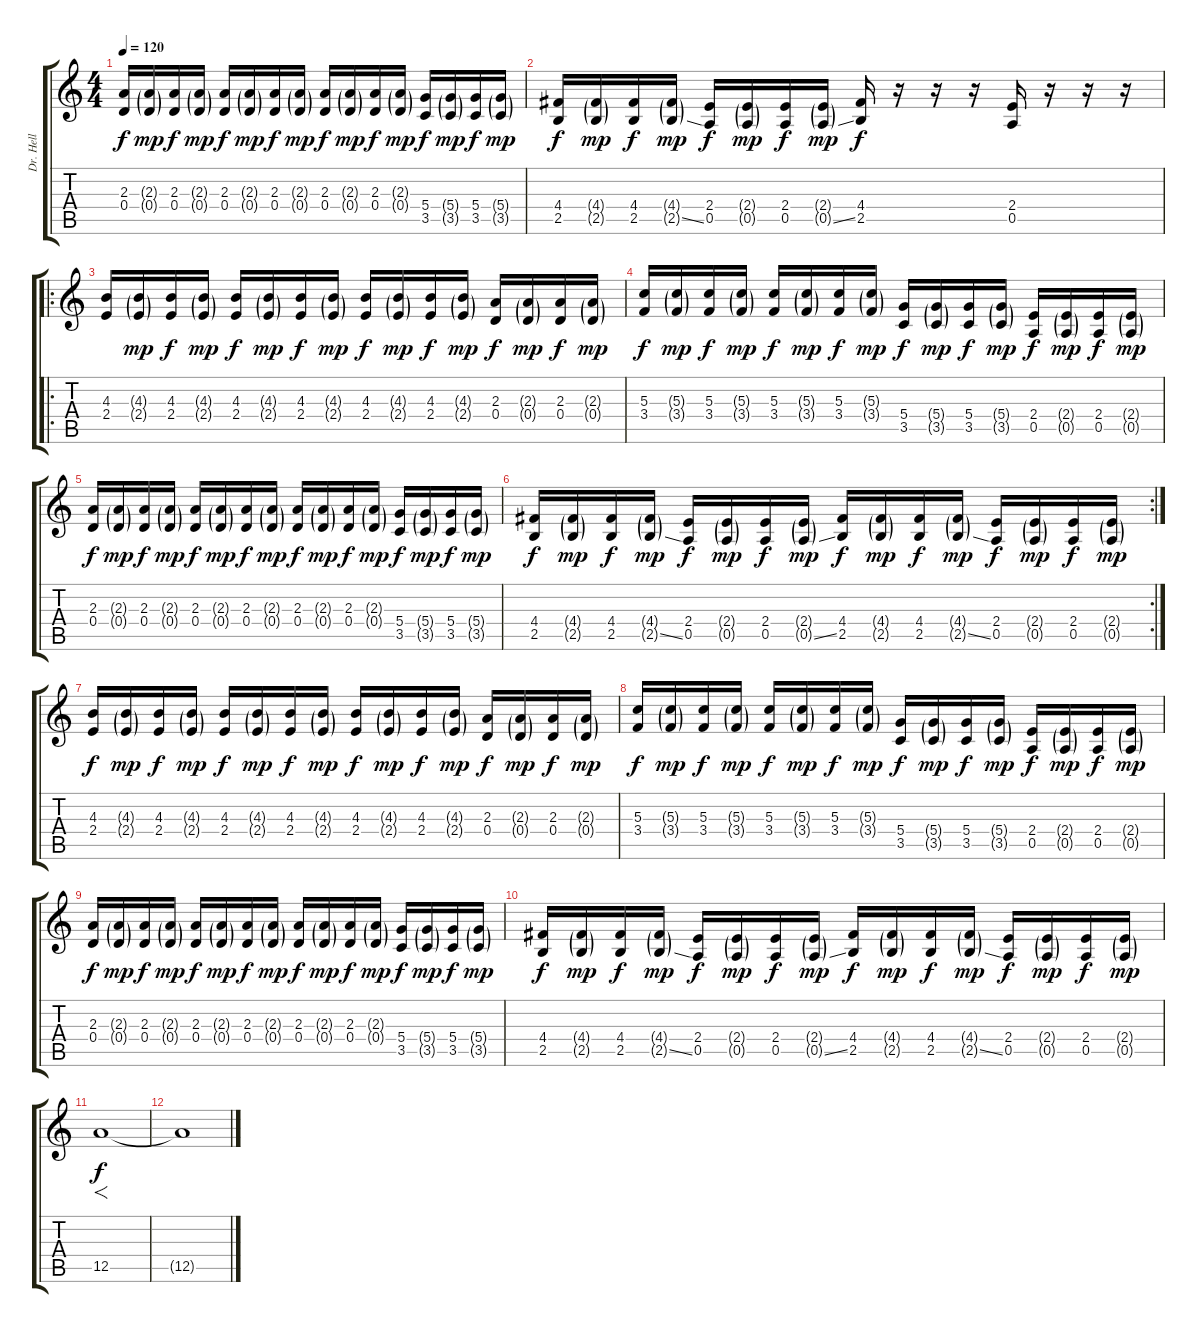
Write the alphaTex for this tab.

\track ("Dr. Hell" "Dr. Hell") {instrument overdrivenguitar}
\staff {score tabs}
\tuning (E4 B3 G3 D3 A2 E2) {hide}
\ts (4 4)
\tempo 120
\clef g2
\ks c
(2.3 0.4).16{dy f} (2.3{g} 0.4{g}).16{dy mp} (2.3 0.4).16{dy f} (2.3{g} 0.4{g}).16{dy mp} (2.3 0.4).16{dy f} (2.3{g} 0.4{g}).16{dy mp} (2.3 0.4).16{dy f} (2.3{g} 0.4{g}).16{dy mp} (2.3 0.4).16{dy f} (2.3{g} 0.4{g}).16{dy mp} (2.3 0.4).16{dy f} (2.3{g} 0.4{g}).16{dy mp} (5.4 3.5).16{dy f} (5.4{g} 3.5{g}).16{dy mp} (5.4 3.5).16{dy f} (5.4{g} 3.5{g}).16{dy mp} |
(4.4 2.5).16{dy f} (4.4{g} 2.5{g}).16{dy mp} (4.4 2.5).16{dy f} (4.4{g} 2.5{ss g}).16{dy mp} (2.4 0.5).16{dy f} (2.4{g} 0.5{g}).16{dy mp} (2.4 0.5).16{dy f} (2.4{g} 0.5{ss g}).16{dy mp} (4.4 2.5).16{dy f} r.16 r.16 r.16 (2.4 0.5).16 r.16 r.16 r.16 |
\ro
(4.3 2.4).16{volume 16 instrument electricguitarclean} (4.3{g} 2.4{g}).16{dy mp} (4.3 2.4).16{dy f} (4.3{g} 2.4{g}).16{dy mp} (4.3 2.4).16{dy f} (4.3{g} 2.4{g}).16{dy mp} (4.3 2.4).16{dy f} (4.3{g} 2.4{g}).16{dy mp} (4.3 2.4).16{dy f} (4.3{g} 2.4{g}).16{dy mp} (4.3 2.4).16{dy f} (4.3{g} 2.4{g}).16{dy mp} (2.3 0.4).16{dy f} (2.3{g} 0.4{g}).16{dy mp} (2.3 0.4).16{dy f} (2.3{g} 0.4{g}).16{dy mp} |
(5.3 3.4).16{dy f} (5.3{g} 3.4{g}).16{dy mp} (5.3 3.4).16{dy f} (5.3{g} 3.4{g}).16{dy mp} (5.3 3.4).16{dy f} (5.3{g} 3.4{g}).16{dy mp} (5.3 3.4).16{dy f} (5.3{g} 3.4{g}).16{dy mp} (5.4 3.5).16{dy f} (5.4{g} 3.5{g}).16{dy mp} (5.4 3.5).16{dy f} (5.4{g} 3.5{g}).16{dy mp} (2.4 0.5).16{dy f} (2.4{g} 0.5{g}).16{dy mp} (2.4 0.5).16{dy f} (2.4{g} 0.5{g}).16{dy mp} |
(2.3 0.4).16{dy f} (2.3{g} 0.4{g}).16{dy mp} (2.3 0.4).16{dy f} (2.3{g} 0.4{g}).16{dy mp} (2.3 0.4).16{dy f} (2.3{g} 0.4{g}).16{dy mp} (2.3 0.4).16{dy f} (2.3{g} 0.4{g}).16{dy mp} (2.3 0.4).16{dy f} (2.3{g} 0.4{g}).16{dy mp} (2.3 0.4).16{dy f} (2.3{g} 0.4{g}).16{dy mp} (5.4 3.5).16{dy f} (5.4{g} 3.5{g}).16{dy mp} (5.4 3.5).16{dy f} (5.4{g} 3.5{g}).16{dy mp} |
\rc 2
(4.4 2.5).16{dy f} (4.4{g} 2.5{g}).16{dy mp} (4.4 2.5).16{dy f} (4.4{g} 2.5{ss g}).16{dy mp} (2.4 0.5).16{dy f} (2.4{g} 0.5{g}).16{dy mp} (2.4 0.5).16{dy f} (2.4{g} 0.5{ss g}).16{dy mp} (4.4 2.5).16{dy f} (4.4{g} 2.5{g}).16{dy mp} (4.4 2.5).16{dy f} (4.4{g} 2.5{ss g}).16{dy mp} (2.4 0.5).16{dy f} (2.4{g} 0.5{g}).16{dy mp} (2.4 0.5).16{dy f} (2.4{g} 0.5{g}).16{dy mp} |
(4.3 2.4).16{dy f volume 16 instrument electricguitarclean} (4.3{g} 2.4{g}).16{dy mp} (4.3 2.4).16{dy f} (4.3{g} 2.4{g}).16{dy mp} (4.3 2.4).16{dy f} (4.3{g} 2.4{g}).16{dy mp} (4.3 2.4).16{dy f} (4.3{g} 2.4{g}).16{dy mp} (4.3 2.4).16{dy f} (4.3{g} 2.4{g}).16{dy mp} (4.3 2.4).16{dy f} (4.3{g} 2.4{g}).16{dy mp} (2.3 0.4).16{dy f} (2.3{g} 0.4{g}).16{dy mp} (2.3 0.4).16{dy f} (2.3{g} 0.4{g}).16{dy mp} |
(5.3 3.4).16{dy f} (5.3{g} 3.4{g}).16{dy mp} (5.3 3.4).16{dy f} (5.3{g} 3.4{g}).16{dy mp} (5.3 3.4).16{dy f} (5.3{g} 3.4{g}).16{dy mp} (5.3 3.4).16{dy f} (5.3{g} 3.4{g}).16{dy mp} (5.4 3.5).16{dy f} (5.4{g} 3.5{g}).16{dy mp} (5.4 3.5).16{dy f} (5.4{g} 3.5{g}).16{dy mp} (2.4 0.5).16{dy f} (2.4{g} 0.5{g}).16{dy mp} (2.4 0.5).16{dy f} (2.4{g} 0.5{g}).16{dy mp} |
(2.3 0.4).16{dy f} (2.3{g} 0.4{g}).16{dy mp} (2.3 0.4).16{dy f} (2.3{g} 0.4{g}).16{dy mp} (2.3 0.4).16{dy f} (2.3{g} 0.4{g}).16{dy mp} (2.3 0.4).16{dy f} (2.3{g} 0.4{g}).16{dy mp} (2.3 0.4).16{dy f} (2.3{g} 0.4{g}).16{dy mp} (2.3 0.4).16{dy f} (2.3{g} 0.4{g}).16{dy mp} (5.4 3.5).16{dy f} (5.4{g} 3.5{g}).16{dy mp} (5.4 3.5).16{dy f} (5.4{g} 3.5{g}).16{dy mp} |
(4.4 2.5).16{dy f} (4.4{g} 2.5{g}).16{dy mp} (4.4 2.5).16{dy f} (4.4{g} 2.5{ss g}).16{dy mp} (2.4 0.5).16{dy f} (2.4{g} 0.5{g}).16{dy mp} (2.4 0.5).16{dy f} (2.4{g} 0.5{ss g}).16{dy mp} (4.4 2.5).16{dy f} (4.4{g} 2.5{g}).16{dy mp} (4.4 2.5).16{dy f} (4.4{g} 2.5{ss g}).16{dy mp} (2.4 0.5).16{dy f} (2.4{g} 0.5{g}).16{dy mp} (2.4 0.5).16{dy f} (2.4{g} 0.5{g}).16{dy mp} |
12.5.1{f dy f instrument fx6goblins} |
12.5{t}.1
